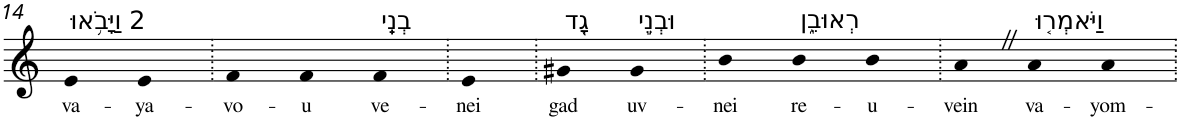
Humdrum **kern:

**kern	**text
*part1	*part1
*staff1	*staff1
*I"Piano	*
*I'Pno	*
!!LO:PB:g=z
*clefG2	*
*k[]	*
=14	=14
!LO:TX:a:t=2 וַיָּבֹ֥אוּ	!
!	!LO:LY:b
4e	va-
!	!LO:LY:b
4e	-ya-
=15.	=15.
!	!LO:LY:b
4f	-vo-
!	!LO:LY:b
4f	-u
!LO:TX:a:t=בְנֵֽי	!
!	!LO:LY:b
4f	ve-
=16.	=16.
!	!LO:LY:b
4e	-nei
=17.	=17.
!LO:TX:a:t=גָ֖ד	!
!	!LO:LY:b
4g#X	gad
!LO:TX:a:t=וּבְנֵ֣י	!
!	!LO:LY:b
4g#	uv-
=18.	=18.
!	!LO:LY:b
4b	-nei
!LO:TX:a:t=רְאוּבֵ֑ן	!
!	!LO:LY:b
4b	re-
!	!LO:LY:b
4b	-u-
=19.	=19.
!	!LO:LY:b
4aZ	-vein
!LO:TX:a:t=וַיֹּאמְר֤וּ	!
!	!LO:LY:b
4a	va-
!	!LO:LY:b
4a	-yom-
=.	=.
*-	*-
